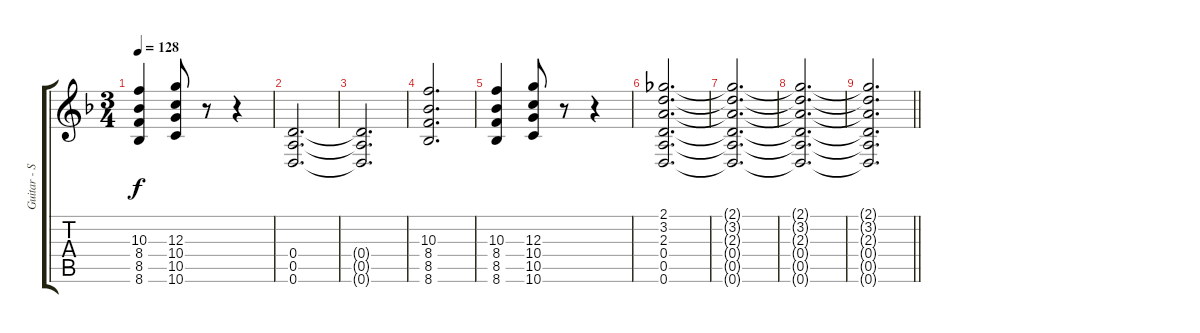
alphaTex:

\track ("Guitar - Simon Neil" "Guitar - S") {instrument electricguitarclean}
\staff {score tabs}
\tuning (E4 B3 G3 D3 A2 D2) {hide}
\ts (3 4)
\tempo 128
\clef g2
\ks dminor
(10.3 8.4 8.5 8.6).4{dy f} (12.3 10.4 10.5 10.6).8 r.8 r.4 |
(0.4 0.5 0.6).2{d} |
(0.4{t} 0.5{t} 0.6{t}).2{d} |
(10.3 8.4 8.5 8.6).2{d} |
(10.3 8.4 8.5 8.6).4 (12.3 10.4 10.5 10.6).8 r.8 r.4 |
(2.1 3.2 2.3 0.4 0.5 0.6).2{d volume 0} |
(2.1{t} 3.2{t} 2.3{t} 0.4{t} 0.5{t} 0.6{t}).2{d} |
(2.1{t} 3.2{t} 2.3{t} 0.4{t} 0.5{t} 0.6{t}).2{d} |
\barLineRight lightlight
(2.1{t} 3.2{t} 2.3{t} 0.4{t} 0.5{t} 0.6{t}).2{d}
